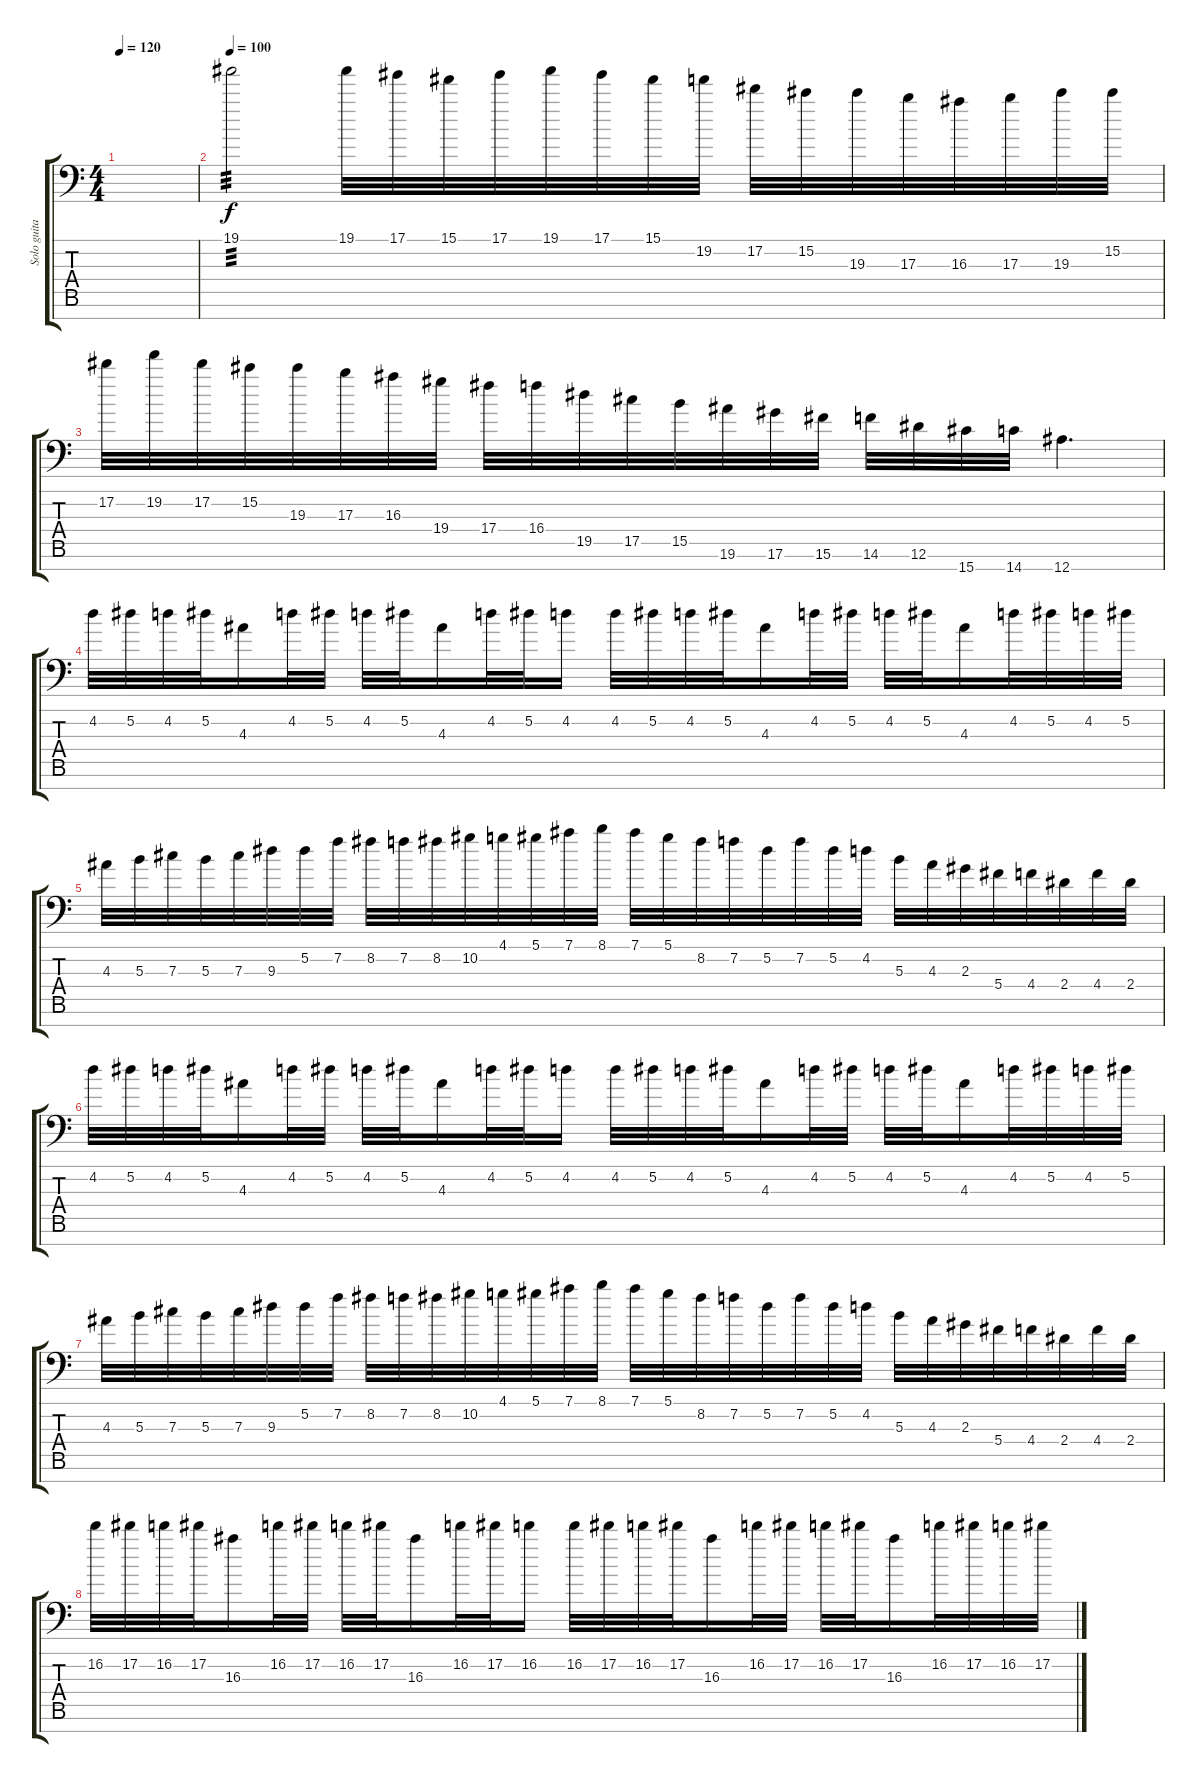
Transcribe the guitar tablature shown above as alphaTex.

\track ("Solo guitar" "Solo guita") {instrument distortionguitar}
\staff {score tabs}
\tuning (Eb4 Bb3 Gb3 Db3 Ab2 Eb2 Bb1) {hide}
\ts (4 4)
\tempo 120
\clef f4
\ks c
|
\tempo 100
19.1.2{tp 3} 19.1.32 17.1.32 15.1.32 17.1.32 19.1.32 17.1.32 15.1.32 19.2.32 17.2.32 15.2.32 19.3.32 17.3.32 16.3.32 17.3.32 19.3.32 15.2.32 |
17.2.32 19.2.32 17.2.32 15.2.32 19.3.32 17.3.32 16.3.32 19.4.32 17.4.32 16.4.32 19.5.32 17.5.32 15.5.32 19.6.32 17.6.32 15.6.32 14.6.32 12.6.32 15.7.32 14.7.32 12.7.4{d} |
4.2.32 5.2.32 4.2.32 5.2.32 4.3.16 4.2.32 5.2.32 4.2.32 5.2.32 4.3.16 4.2.32 5.2.32 4.2.16 4.2.32 5.2.32 4.2.32 5.2.32 4.3.16 4.2.32 5.2.32 4.2.32 5.2.32 4.3.16 4.2.32 5.2.32 4.2.32 5.2.32 |
4.3.32 5.3.32 7.3.32 5.3.32 7.3.32 9.3.32 5.2.32 7.2.32 8.2.32 7.2.32 8.2.32 10.2.32 4.1.32 5.1.32 7.1.32 8.1.32 7.1.32 5.1.32 8.2.32 7.2.32 5.2.32 7.2.32 5.2.32 4.2.32 5.3.32 4.3.32 2.3.32 5.4.32 4.4.32 2.4.32 4.4.32 2.4.32 |
4.2.32 5.2.32 4.2.32 5.2.32 4.3.16 4.2.32 5.2.32 4.2.32 5.2.32 4.3.16 4.2.32 5.2.32 4.2.16 4.2.32 5.2.32 4.2.32 5.2.32 4.3.16 4.2.32 5.2.32 4.2.32 5.2.32 4.3.16 4.2.32 5.2.32 4.2.32 5.2.32 |
4.3.32 5.3.32 7.3.32 5.3.32 7.3.32 9.3.32 5.2.32 7.2.32 8.2.32 7.2.32 8.2.32 10.2.32 4.1.32 5.1.32 7.1.32 8.1.32 7.1.32 5.1.32 8.2.32 7.2.32 5.2.32 7.2.32 5.2.32 4.2.32 5.3.32 4.3.32 2.3.32 5.4.32 4.4.32 2.4.32 4.4.32 2.4.32 |
16.2.32 17.2.32 16.2.32 17.2.32 16.3.16 16.2.32 17.2.32 16.2.32 17.2.32 16.3.16 16.2.32 17.2.32 16.2.16 16.2.32 17.2.32 16.2.32 17.2.32 16.3.16 16.2.32 17.2.32 16.2.32 17.2.32 16.3.16 16.2.32 17.2.32 16.2.32 17.2.32
